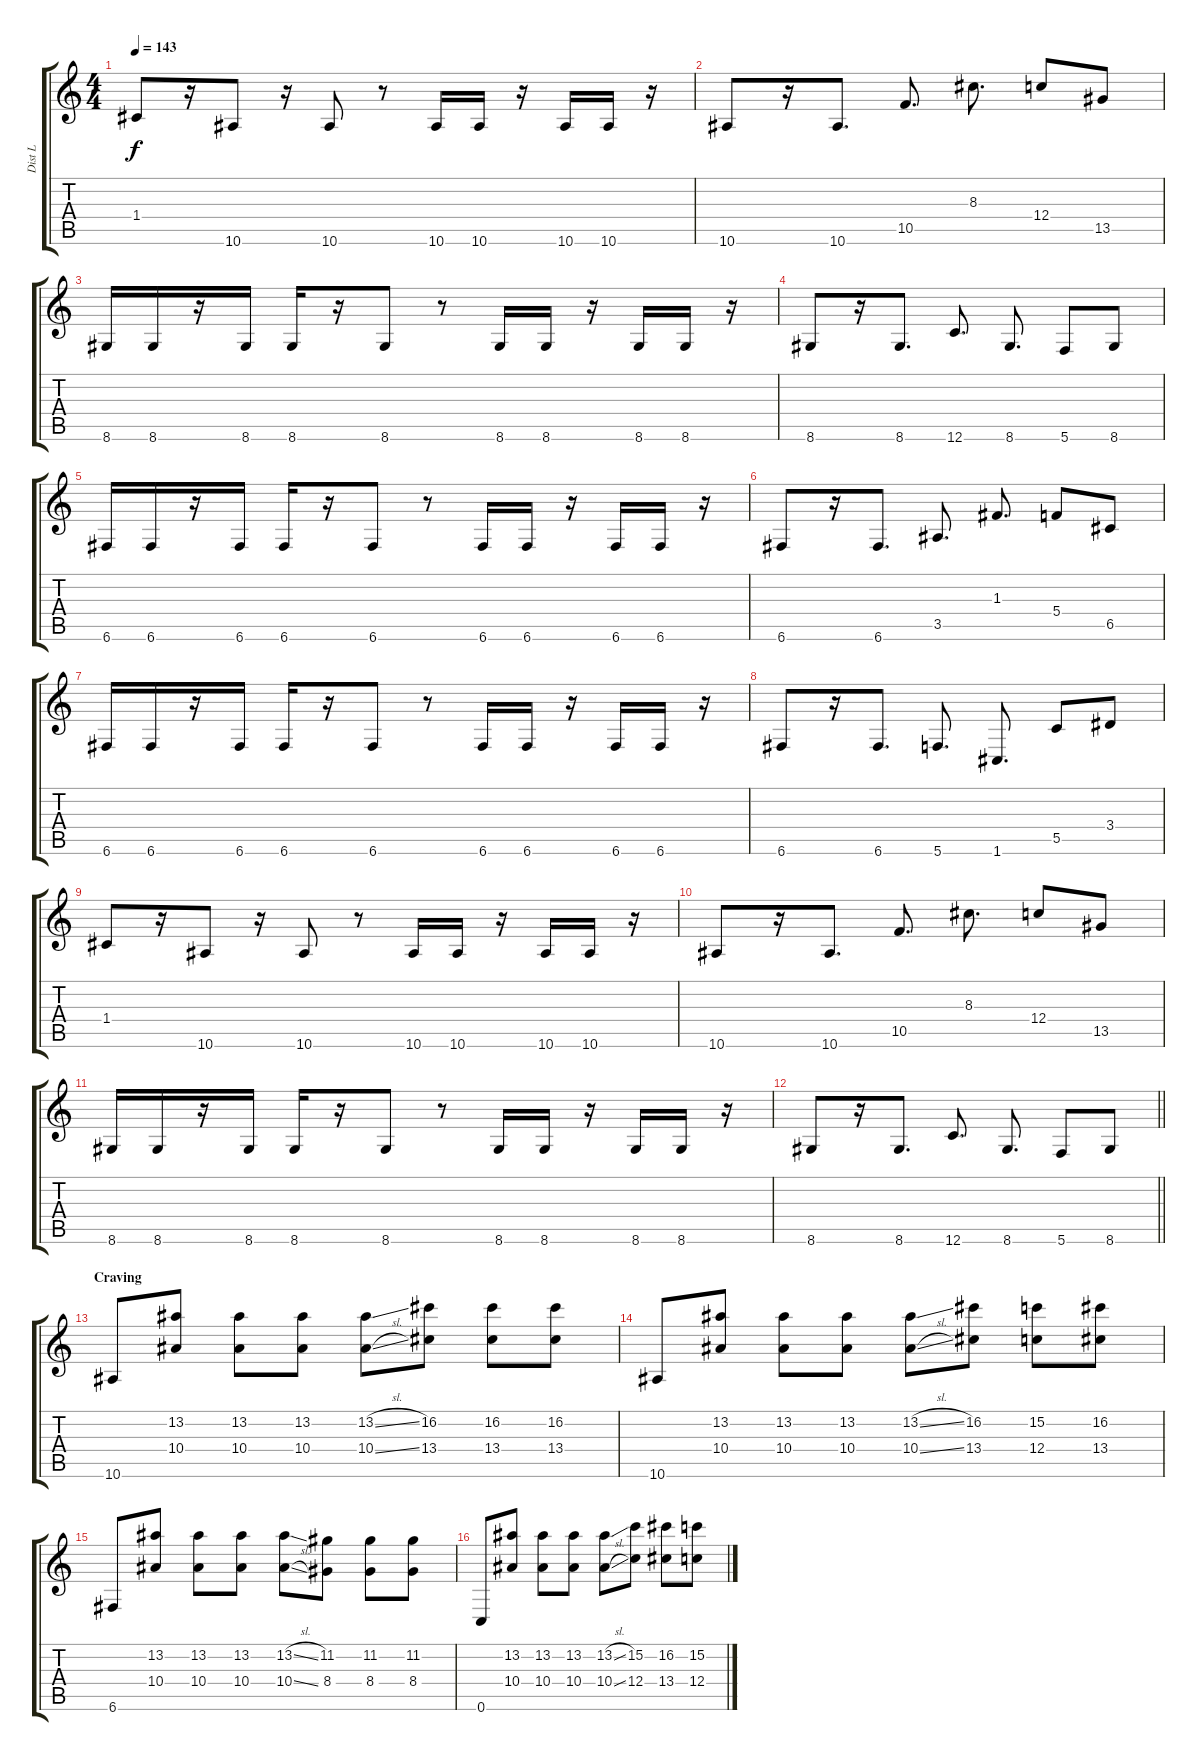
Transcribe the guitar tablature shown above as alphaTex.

\track ("Dist L" "Dist L") {instrument distortionguitar}
\staff {score tabs}
\tuning (D4 A3 F3 C3 G2 C2) {hide}
\ts (4 4)
\tempo 143
\clef g2
\ks c
1.4.8{dy f} r.16 10.6.8 r.16 10.6.8 r.8 10.6.16 10.6.16 r.16 10.6.16 10.6.16 r.16 |
10.6.8 r.16 10.6.8{d} 10.5.8{d} 8.3.8{d} 12.4.8 13.5.8 |
8.6.16 8.6.16 r.16 8.6.16 8.6.16 r.16 8.6.8 r.8 8.6.16 8.6.16 r.16 8.6.16 8.6.16 r.16 |
8.6.8 r.16 8.6.8{d} 12.6.8{d} 8.6.8{d} 5.6.8 8.6.8 |
6.6.16 6.6.16 r.16 6.6.16 6.6.16 r.16 6.6.8 r.8 6.6.16 6.6.16 r.16 6.6.16 6.6.16 r.16 |
6.6.8 r.16 6.6.8{d} 3.5.8{d} 1.3.8{d} 5.4.8 6.5.8 |
6.6.16 6.6.16 r.16 6.6.16 6.6.16 r.16 6.6.8 r.8 6.6.16 6.6.16 r.16 6.6.16 6.6.16 r.16 |
6.6.8 r.16 6.6.8{d} 5.6.8{d} 1.6.8{d} 5.5.8 3.4.8 |
1.4.8 r.16 10.6.8 r.16 10.6.8 r.8 10.6.16 10.6.16 r.16 10.6.16 10.6.16 r.16 |
10.6.8 r.16 10.6.8{d} 10.5.8{d} 8.3.8{d} 12.4.8 13.5.8 |
8.6.16 8.6.16 r.16 8.6.16 8.6.16 r.16 8.6.8 r.8 8.6.16 8.6.16 r.16 8.6.16 8.6.16 r.16 |
\barLineRight lightlight
8.6.8 r.16 8.6.8{d} 12.6.8{d} 8.6.8{d} 5.6.8 8.6.8 |
\section ("" "Craving")
10.6.8 (13.2 10.4).8 (13.2 10.4).8 (13.2 10.4).8 (13.2{sl} 10.4{sl}).8 (16.2 13.4).8 (16.2 13.4).8 (16.2 13.4).8 |
10.6.8 (13.2 10.4).8 (13.2 10.4).8 (13.2 10.4).8 (13.2{sl} 10.4{sl}).8 (16.2 13.4).8 (15.2 12.4).8 (16.2 13.4).8 |
6.6.8 (13.2 10.4).8 (13.2 10.4).8 (13.2 10.4).8 (13.2{sl} 10.4{sl}).8 (11.2 8.4).8 (11.2 8.4).8 (11.2 8.4).8 |
0.6.8 (13.2 10.4).8 (13.2 10.4).8 (13.2 10.4).8 (13.2{sl} 10.4{sl}).8 (15.2 12.4).8 (16.2 13.4).8 (15.2 12.4).8
